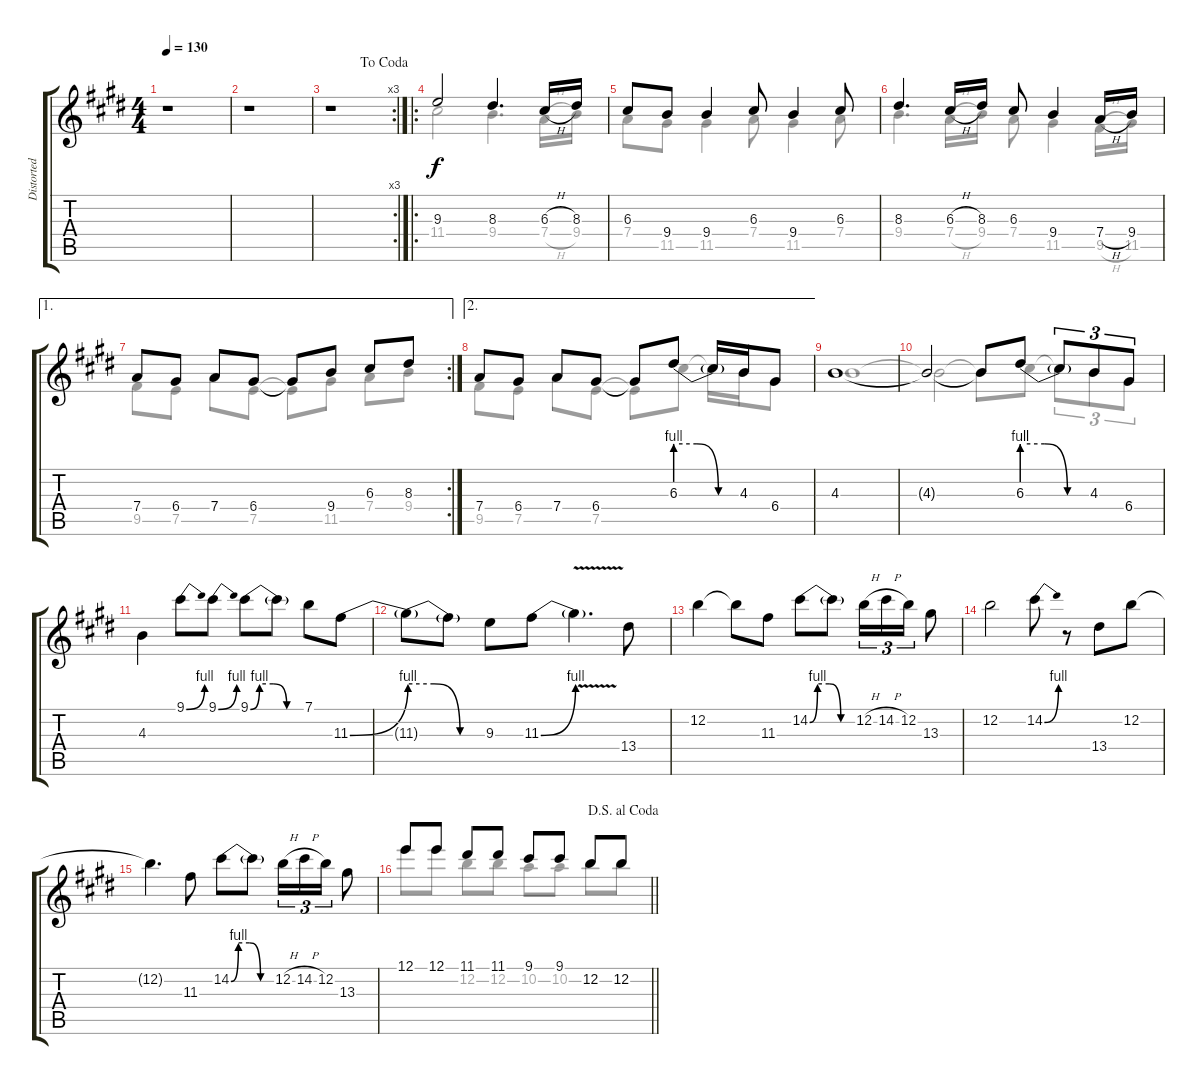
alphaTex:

\track ("Distorted Guitar - Tom Scholz" "Distorted ") {instrument distortionguitar}
\staff {score tabs}
\tuning (E4 B3 G3 D3 A2 E2) {hide}
\voice
\ts (4 4)
\tempo 130
\clef g2
\ks c#minor
r.1{dy f} |
r.1 |
\rc 3
\jump dacoda
r.1 |
\ro
\ks e
9.3.2 8.3.4{d} 6.3{h}.16 8.3.16 |
\ks c#minor
6.3.8 9.4.8 9.4.4 6.3.8 9.4.4 6.3.8 |
8.3.4{d} 6.3{h}.16 8.3.16 6.3.8 9.4.4 7.4{h}.16 9.4.16 |
\ae 1
\rc 2
7.4.8 6.4.8 7.4.8 6.4.8 6.4{t}.8 9.4.8 6.3.8 8.3.8 |
\ae 2
\ks e
7.4.8 6.4.8 7.4.8 6.4.8 6.4{t}.8 6.3{be (custom 0 4 20 4 40 0 60 0)}.8 6.3{t}.16 4.3.16 6.4.8 |
\ks c#minor
4.3.1 |
4.3{t}.2 4.3{t}.8 6.3{be (custom 0 4 20 4 40 0 60 0)}.8 6.3{t}.8{tu (3 2)} 4.3.8{tu (3 2)} 6.4.8{tu (3 2)} |
\ks e
4.3.4 9.1{be (bend 0 0 60 4)}.8 9.1{be (bend 0 0 60 4)}.8 9.1{be (custom 0 0 10 4 25 4 40 0 60 0)}.8 9.1{t}.8 7.1.8 11.3{be (bend 0 0 60 4)}.8 |
\ks c#minor
11.3{be (custom 0 4 20 4 40 0 60 0) t}.8 11.3{t}.8 9.3.8 11.3{be (bend 0 0 60 4)}.8 11.3{v t}.4{d} 13.4.8 |
\ks e
12.2.4 12.2{t}.8 11.3.8 14.2{be (custom 0 0 10 4 25 4 40 0 60 0)}.8 14.2{t}.8 12.2{h}.16{tu (3 2)} 14.2{h}.16{tu (3 2)} 12.2.16{tu (3 2)} 13.3.8 |
\ks c#minor
12.2.2 14.2{be (bend 0 0 60 4)}.8 r.8 13.4.8 12.2.8 |
12.2{t}.4{d} 11.3.8 14.2{be (custom 0 0 10 4 25 4 40 0 60 0)}.8 14.2{t}.8 12.2{h}.16{tu (3 2)} 14.2{h}.16{tu (3 2)} 12.2.16{tu (3 2)} 13.3.8 |
\jump dalsegnoalcoda
\barLineRight lightlight
12.1.8 12.1.8 11.1.8 11.1.8 9.1.8 9.1.8 12.2.8 12.2.8
\voice
\clef g2
\ottava regular
\simile none
\ks c#minor
|
|
|
\ks e
11.4.2 9.4.4{d} 7.4{h}.16 9.4.16 |
\ks c#minor
7.4.8 11.5.8 11.5.4 7.4.8 11.5.4 7.4.8 |
9.4.4{d} 7.4{h}.16 9.4.16 7.4.8 11.5.4 9.5{h}.16 11.5.16 |
9.5.8 7.5.8 7.4.8 7.5.8 7.5{t}.8 11.5.8 7.4.8 9.4.8 |
\ks e
9.5.8 7.5.8 7.4.8 7.5.8 7.5{t}.8 6.3.8 6.3{t}.16 4.3.16 6.4.8 |
\ks c#minor
4.3.1 |
4.3{t}.2 4.3{t}.8 6.3.8 6.3{t}.8{tu (3 2)} 4.3.8{tu (3 2)} 6.4.8{tu (3 2)} |
\ks e
|
\ks c#minor
|
\ks e
|
\ks c#minor
|
|
\barLineRight lightlight
12.1.8 12.1.8 12.2.8 12.2.8 10.2.8 10.2.8 12.2.8 12.2.8
